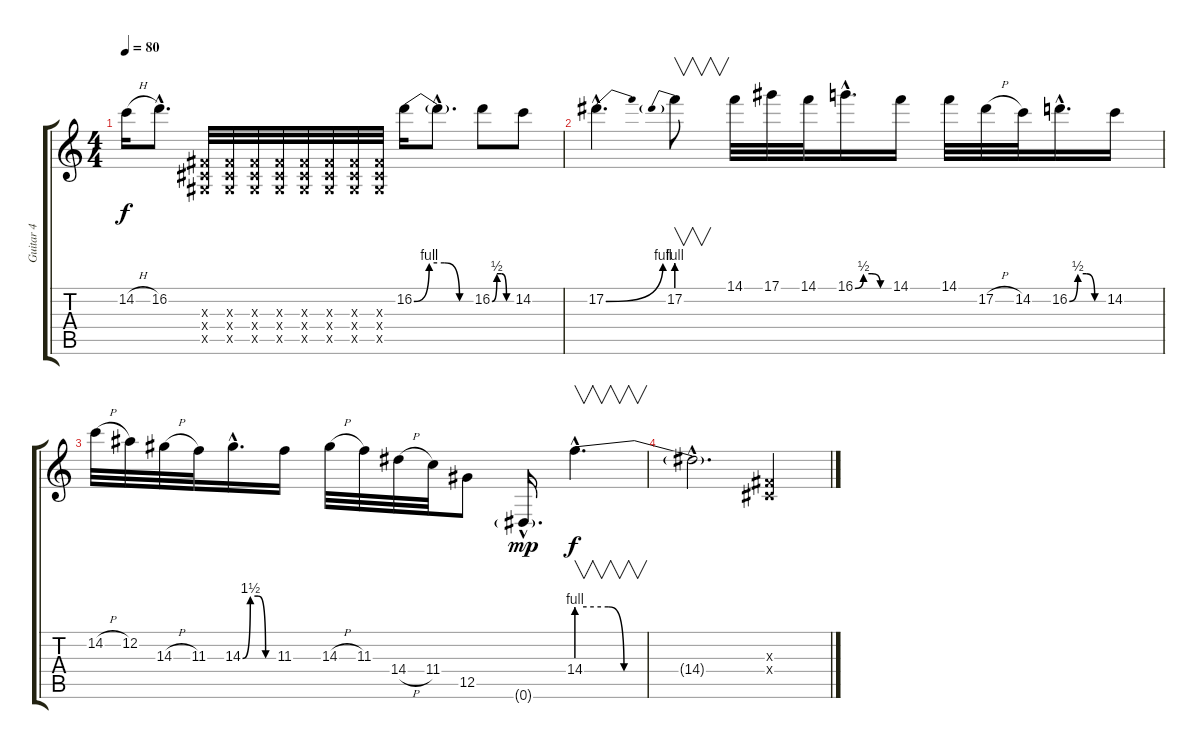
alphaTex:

\track ("Guitar 4" "Guitar 4") {instrument distortionguitar}
\staff {score tabs}
\tuning (Eb4 Bb3 Gb3 Db3 Ab2 Eb2) {hide}
\ts (4 4)
\tempo 80
\clef g2
\ks c
14.2{h}.16{dy f} 16.2{hac}.8{d} (0.3{x} 0.4{x} 0.5{x}).32 (0.3{x} 0.4{x} 0.5{x}).32 (0.3{x} 0.4{x} 0.5{x}).32 (0.3{x} 0.4{x} 0.5{x}).32 (0.3{x} 0.4{x} 0.5{x}).32 (0.3{x} 0.4{x} 0.5{x}).32 (0.3{x} 0.4{x} 0.5{x}).32 (0.3{x} 0.4{x} 0.5{x}).32 16.2{be (custom 0 0 15 4 30 4 45 0 60 0)}.16 16.2{hac t}.8{d} 16.2{be (custom 0 0 15 2 30 2 45 0 60 0)}.8 14.2.8 |
17.2{be (bend 0 0 60 4) hac}.4{d} 17.2{be (prebend 0 4 60 4)}.8{v} 14.1.32 17.1.32 14.1.32 16.1{be (custom 0 0 15 2 30 2 45 0 60 0) hac}.16{d} 14.1.16 14.1.32 17.2{h}.32 14.2.32 16.2{be (custom 0 0 15 2 30 2 45 0 60 0) hac}.16{d} 14.2.16 |
14.2{h}.32 12.2.32 14.3{h}.32 11.3.32 14.3{be (custom 0 0 15 6 30 6 45 0 60 0) hac}.16{d} 11.3.16 14.3{h}.32 11.3.32 14.4{h}.32 11.4.32 12.5.8 0.6{g hac}.16{d dy mp} 14.4{be (custom 0 4 10 4 15 0 20 0 40 0 60 0) hac}.4{v d dy f} |
14.4{hac t}.2{d} (0.3{x} 0.4{x}).4
